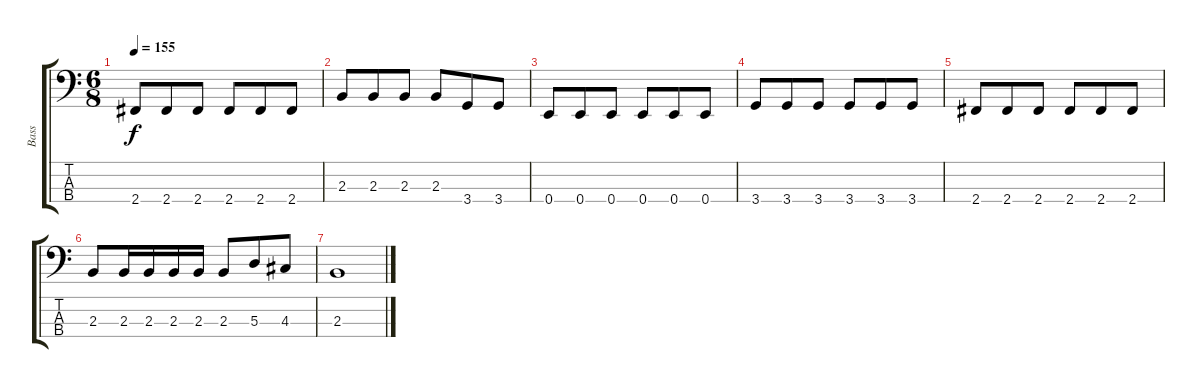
\track ("Bass" "Bass") {instrument electricbassfinger}
\staff {score tabs}
\tuning (G2 D2 A1 E1) {hide}
\ts (6 8)
\tempo 155
\clef f4
\ks c
2.4.8{dy f} 2.4.8 2.4.8 2.4.8 2.4.8 2.4.8 |
2.3.8 2.3.8 2.3.8 2.3.8 3.4.8 3.4.8 |
0.4.8 0.4.8 0.4.8 0.4.8 0.4.8 0.4.8 |
3.4.8 3.4.8 3.4.8 3.4.8 3.4.8 3.4.8 |
2.4.8 2.4.8 2.4.8 2.4.8 2.4.8 2.4.8 |
2.3.8 2.3.16 2.3.16 2.3.16 2.3.16 2.3.8 5.3.8 4.3.8 |
2.3.1
